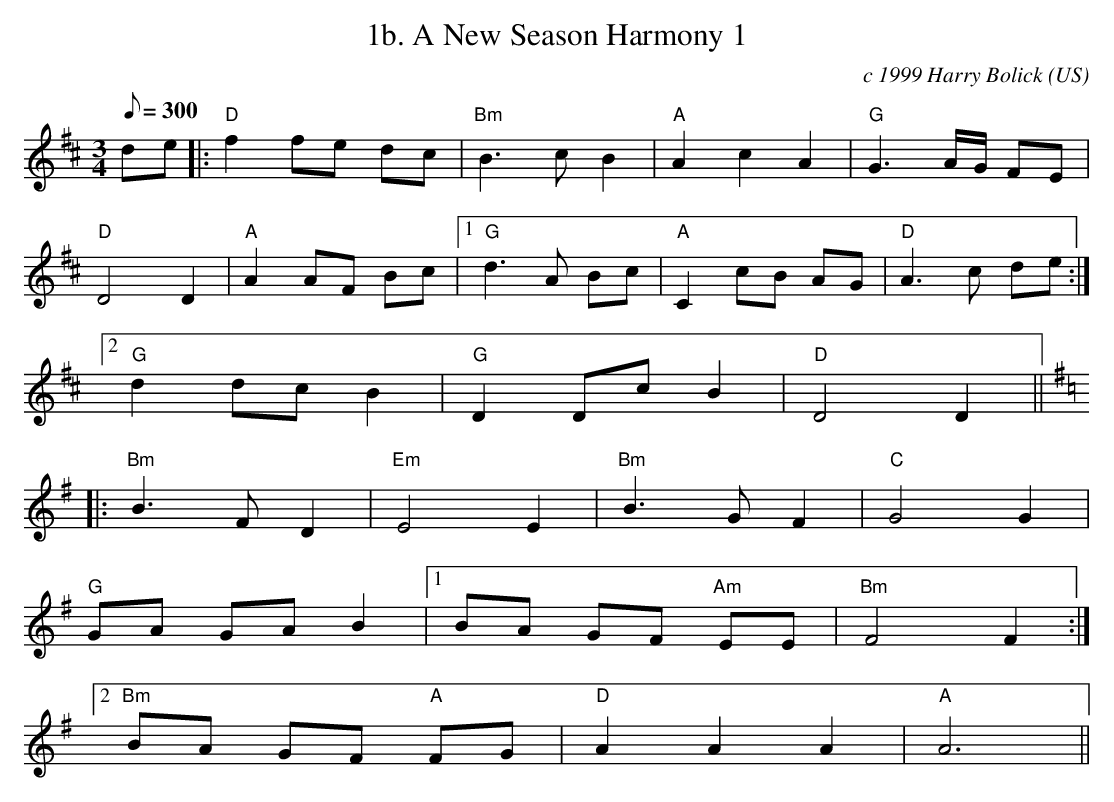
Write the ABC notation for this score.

X:1
T: 1b. A New Season Harmony 1
C: c 1999 Harry Bolick
O: US
M: 3/4
L: 1/8
Q: 300
K: D
de|:"D"  f2 fe dc | "Bm" B3  cB2  |"A"  A2  c2 A2 |"G"  G3  A/2G/2 FE |
"D" D4 D2 | "A" A2 AF Bc | [1 "G" d3 A Bc | "A" C2 cB AG |"D"  A3 c de :|
[2 "G"  d2 dc B2| "G"  D2 Dc B2 | "D"  D4 D2 ||
K: G
|:"Bm"  B3 F D2 | "Em"  E4  E2 |"Bm"   B3 G F2 |"C"  G4 G2 |
"G" GA GA B2 |[1 BA GF "Am" EE | "Bm"  F4 F2 :|
[2 "Bm" BA GF "A" FG  | "D" A2 A2 A2 | "A" A6 ||
